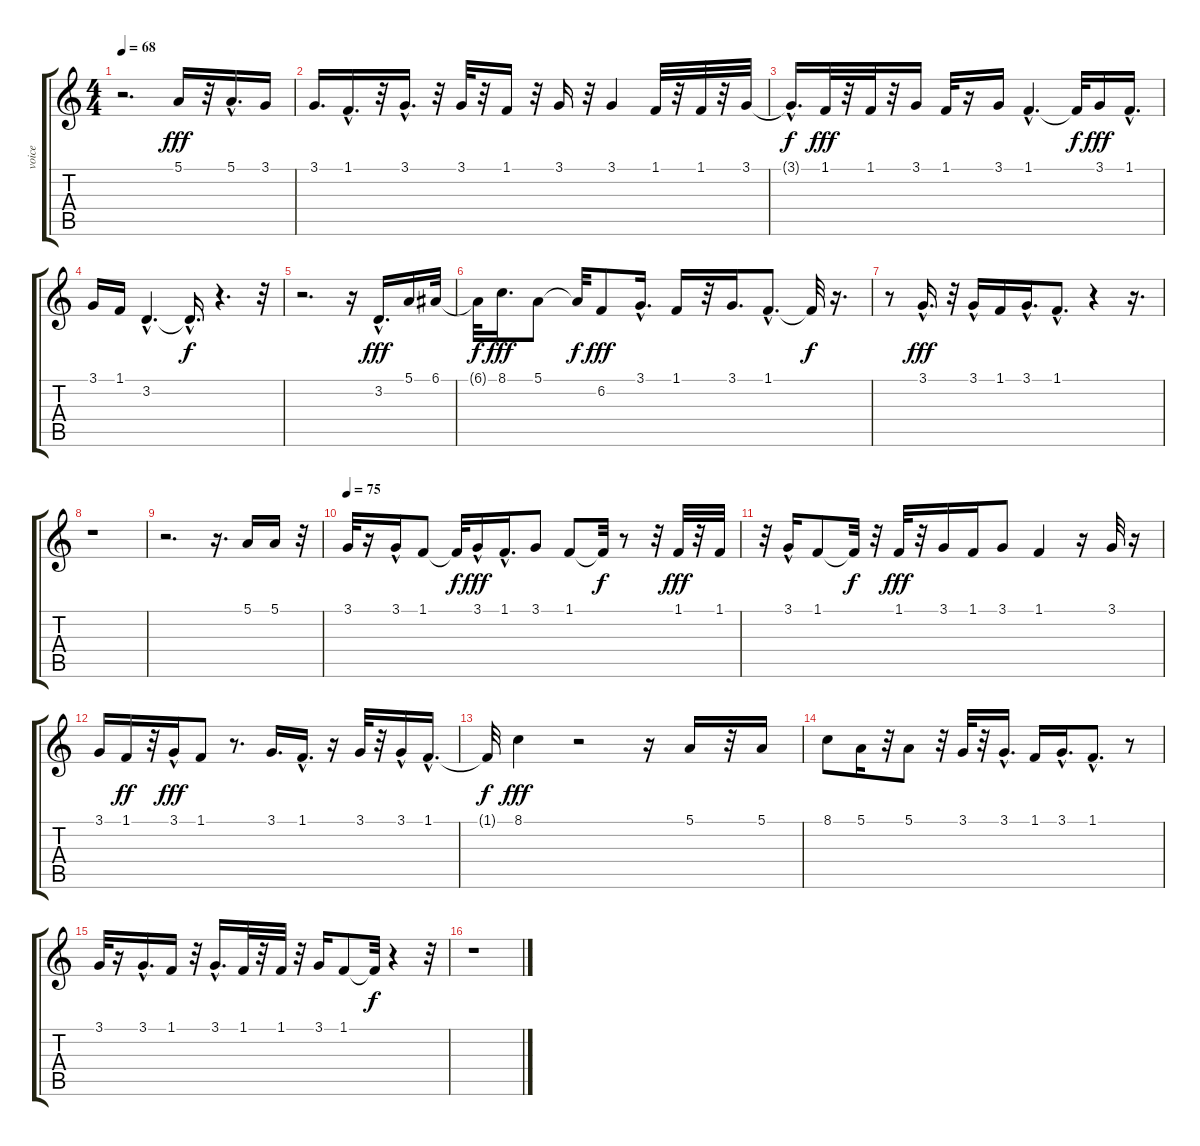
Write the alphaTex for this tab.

\track ("voice" "voice") {instrument electricpiano1}
\staff {score tabs}
\tuning (E4 B3 G3 D3 A2 E2) {hide}
\ts (4 4)
\tempo 68
\clef g2
\ks c
r.2{d dy fff instrument electricpiano1} 5.1.16 r.32 5.1{hac}.16{d} 3.1.16 |
3.1.16{d} 1.1{hac}.16{d} r.32 3.1{hac}.16{d} r.32 3.1.32 r.32 1.1.16 r.32 3.1.16 r.32 3.1.4 1.1.32 r.32 1.1.32 r.32 3.1.32 |
3.1{hac t}.16{d dy f} 1.1.32{dy fff} r.32 1.1.32 r.32 3.1.16 1.1.32 r.16 3.1.16 1.1{hac}.4{d} 1.1{t}.32{dy f} 3.1.16{dy fff} 1.1{hac}.16{d} |
3.1.16 1.1.16 3.2{hac}.4{d} 3.2{hac t}.16{d dy f} r.4{d} r.32 |
r.2{d} r.16 3.2{hac}.16{d dy fff} 5.1.16 6.1.32 |
6.1{t}.32{dy f} 8.1.16{d dy fff} 5.1.8 5.1{t}.32{dy f} 6.2.8{dy fff} 3.1{hac}.16{d} 1.1.16 r.32 3.1.16{d} 1.1{hac}.8{d} 1.1{t}.32{dy f} r.16{d} |
r.8 3.1{hac}.16{d dy fff} r.32 3.1{hac}.16 1.1.16 3.1{hac}.16{d} 1.1{hac}.8{d} r.4 r.16{d} |
r.1 |
r.2{d} r.16{d} 5.1.16 5.1.16 r.32 |
\tempo 75
3.1.32 r.16 3.1{hac}.16 1.1.8 1.1{t}.32{dy f} 3.1{hac}.16{dy fff} 1.1{hac}.16{d} 3.1.8 1.1.8 1.1{t}.32{dy f} r.8 r.32 1.1.32{dy fff} r.32 1.1.32 |
r.32 3.1{hac}.16 1.1.8 1.1{t}.32{dy f} r.32 1.1.32{dy fff} r.32 3.1.16 1.1.16 3.1.8 1.1.4 r.16 3.1.32 r.16 |
3.1.16 1.1.16{dy ff} r.32 3.1{hac}.16{dy fff} 1.1.8 r.8{d} 3.1.16{d} 1.1{hac}.16{d} r.16 3.1.32 r.32 3.1{hac}.16 1.1{hac}.16{d} |
1.1{t}.32{dy f} 8.1.4{dy fff} r.2 r.16 5.1.16 r.32 5.1.16 |
8.1.8 5.1.16 r.32 5.1.8 r.32 3.1.32 r.32 3.1{hac}.16{d} 1.1.16 3.1{hac}.16{d} 1.1{hac}.8{d} r.8 |
3.1.32 r.16 3.1{hac}.16{d} 1.1.16 r.32 3.1{hac}.16{d} 1.1.32 r.32 1.1.32 r.32 3.1.16 1.1.8 1.1{t}.32{dy f} r.4 r.32 |
r.1
